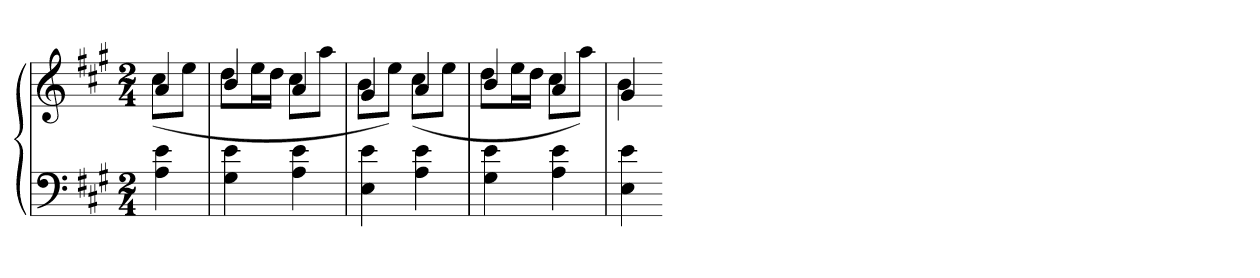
**kern	**kern
*part1	*part1
*staff2	*staff1
*clefF4	*clefG2
*k[f#c#g#]	*k[f#c#g#]
*A:	*A:
*M2/4	*M2/4
=	=
*	*^
4A 4e	4a	(8cc#L
.	.	8eeJ
=11	=11	=11
4G# 4e	4b	8ddL
.	.	16eeL
.	.	16ddJJ
4A 4e	4a	8cc#L
.	.	8aaJ
=12	=12	=12
4E 4e	4g#	8bL
.	.	8eeJ)
4A 4e	4a	(8cc#L
.	.	8eeJ
=13	=13	=13
4G# 4e	4b	8ddL
.	.	16eeL
.	.	16ddJJ
4A 4e	4a	8cc#L
.	.	8aaJ)
=14	=14	=14
4E 4e	4g#	4b
*	*v	*v
=-	=-
*-	*-
